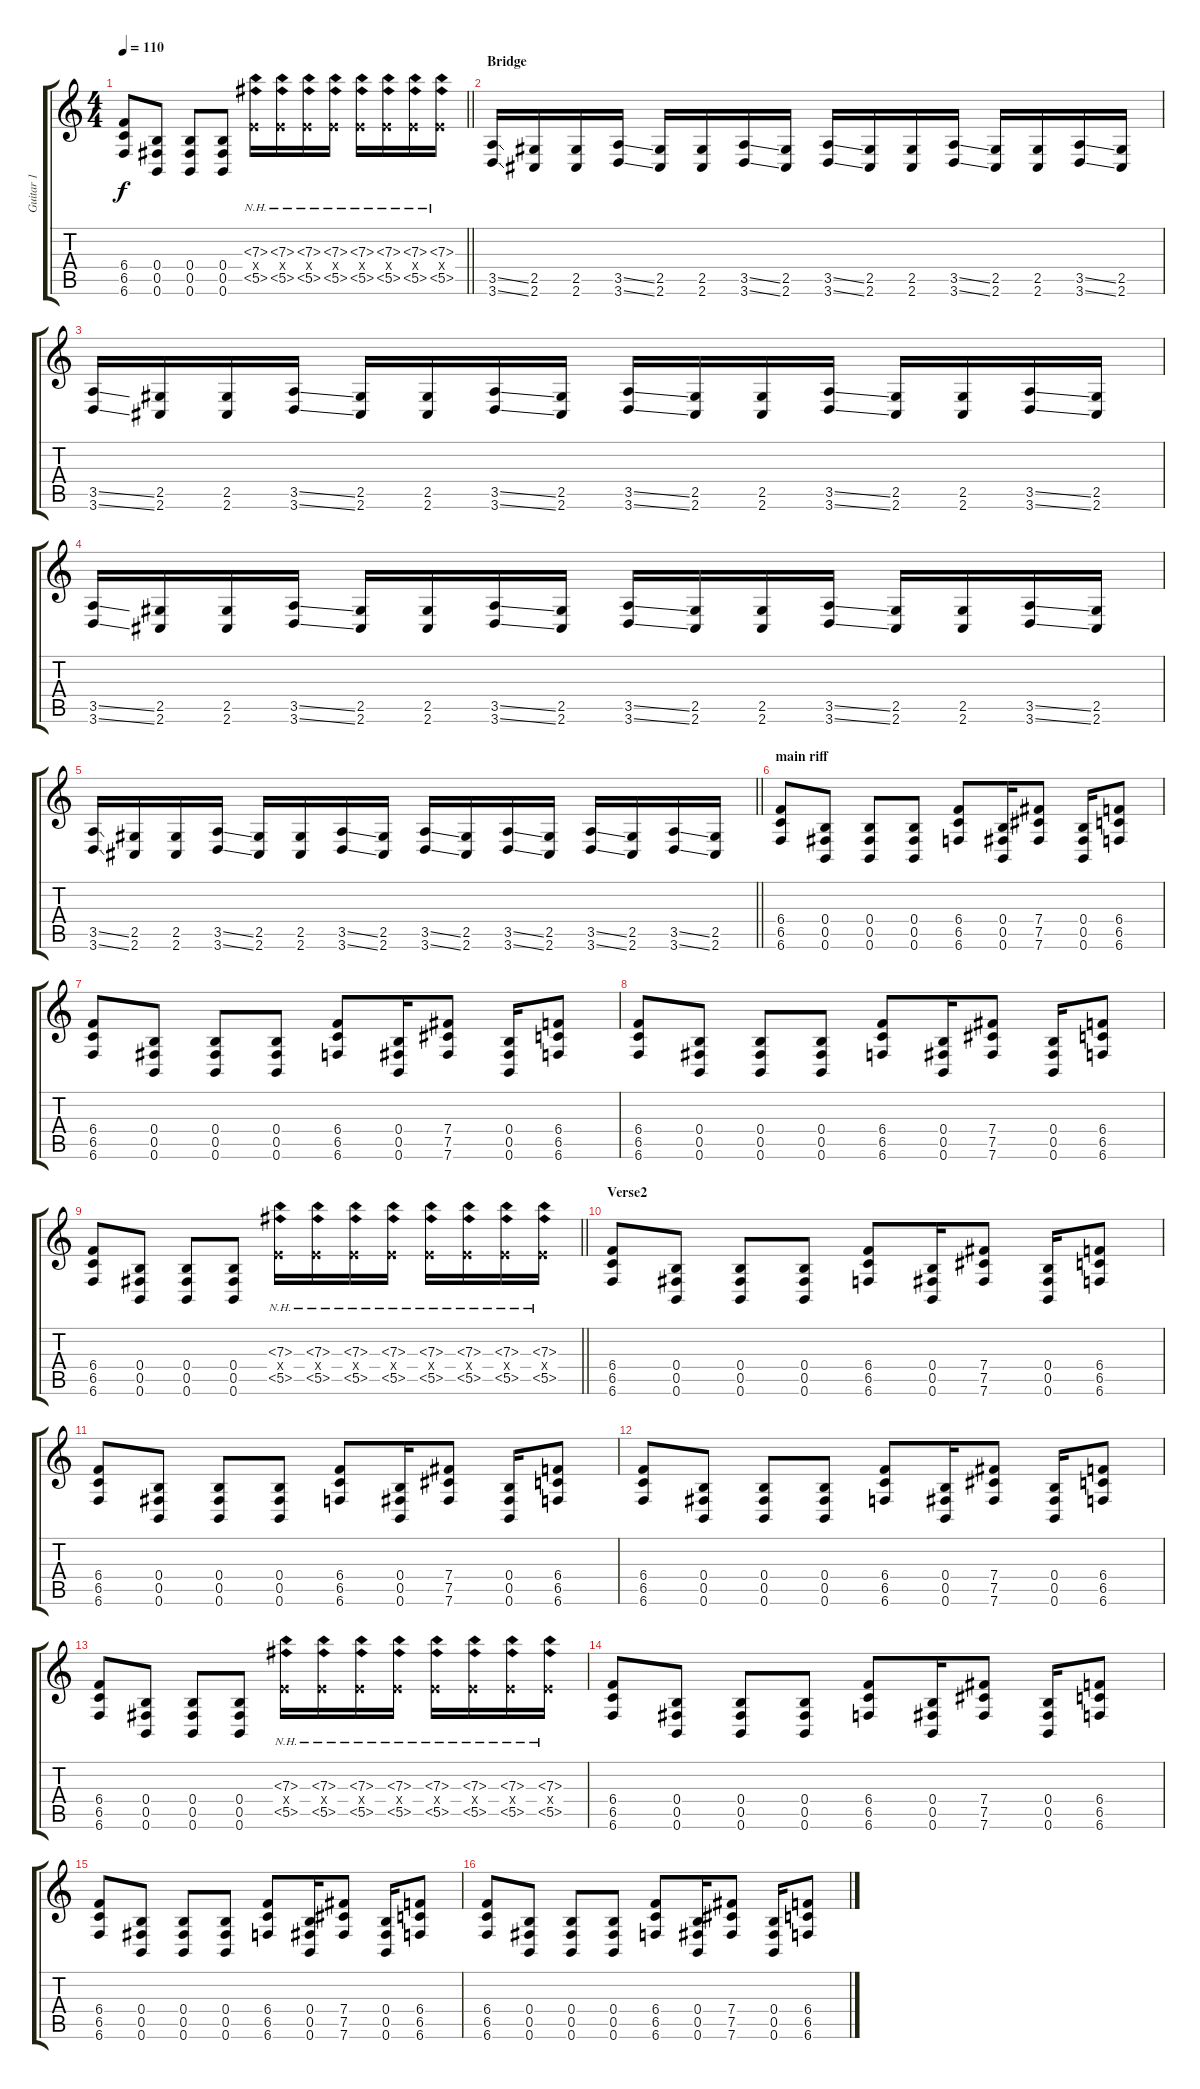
\track ("Guitar 1" "Guitar 1") {instrument distortionguitar}
\staff {score tabs}
\tuning (Db4 Ab3 E3 B2 Gb2 B1) {hide}
\ts (4 4)
\tempo 110
\clef g2
\barLineRight lightlight
\ks c
(6.4 6.5 6.6).8{dy f} (0.4 0.5 0.6).8 (0.4 0.5 0.6).8 (0.4 0.5 0.6).8 (7.3{nh} 5.4{x} 5.5{nh}).16 (7.3{nh} 5.4{x} 5.5{nh}).16 (7.3{nh} 5.4{x} 5.5{nh}).16 (7.3{nh} 5.4{x} 5.5{nh}).16 (7.3{nh} 5.4{x} 5.5{nh}).16 (7.3{nh} 5.4{x} 5.5{nh}).16 (7.3{nh} 5.4{x} 5.5{nh}).16 (7.3{nh} 5.4{x} 5.5{nh}).16 |
\section ("" "Bridge")
(3.5{ss} 3.6{ss}).16 (2.5 2.6).16 (2.5 2.6).16 (3.5{ss} 3.6{ss}).16 (2.5 2.6).16 (2.5 2.6).16 (3.5{ss} 3.6{ss}).16 (2.5 2.6).16 (3.5{ss} 3.6{ss}).16 (2.5 2.6).16 (2.5 2.6).16 (3.5{ss} 3.6{ss}).16 (2.5 2.6).16 (2.5 2.6).16 (3.5{ss} 3.6{ss}).16 (2.5 2.6).16 |
(3.5{ss} 3.6{ss}).16 (2.5 2.6).16 (2.5 2.6).16 (3.5{ss} 3.6{ss}).16 (2.5 2.6).16 (2.5 2.6).16 (3.5{ss} 3.6{ss}).16 (2.5 2.6).16 (3.5{ss} 3.6{ss}).16 (2.5 2.6).16 (2.5 2.6).16 (3.5{ss} 3.6{ss}).16 (2.5 2.6).16 (2.5 2.6).16 (3.5{ss} 3.6{ss}).16 (2.5 2.6).16 |
(3.5{ss} 3.6{ss}).16 (2.5 2.6).16 (2.5 2.6).16 (3.5{ss} 3.6{ss}).16 (2.5 2.6).16 (2.5 2.6).16 (3.5{ss} 3.6{ss}).16 (2.5 2.6).16 (3.5{ss} 3.6{ss}).16 (2.5 2.6).16 (2.5 2.6).16 (3.5{ss} 3.6{ss}).16 (2.5 2.6).16 (2.5 2.6).16 (3.5{ss} 3.6{ss}).16 (2.5 2.6).16 |
\barLineRight lightlight
(3.5{ss} 3.6{ss}).16 (2.5 2.6).16 (2.5 2.6).16 (3.5{ss} 3.6{ss}).16 (2.5 2.6).16 (2.5 2.6).16 (3.5{ss} 3.6{ss}).16 (2.5 2.6).16 (3.5{ss} 3.6{ss}).16 (2.5 2.6).16 (3.5{ss} 3.6{ss}).16 (2.5 2.6).16 (3.5{ss} 3.6{ss}).16 (2.5 2.6).16 (3.5{ss} 3.6{ss}).16 (2.5 2.6).16 |
\section ("" "main riff")
(6.4 6.5 6.6).8 (0.4 0.5 0.6).8 (0.4 0.5 0.6).8 (0.4 0.5 0.6).8 (6.4 6.5 6.6).8 (0.4 0.5 0.6).16 (7.4 7.5 7.6).8 (0.4 0.5 0.6).16 (6.4 6.5 6.6).8 |
(6.4 6.5 6.6).8 (0.4 0.5 0.6).8 (0.4 0.5 0.6).8 (0.4 0.5 0.6).8 (6.4 6.5 6.6).8 (0.4 0.5 0.6).16 (7.4 7.5 7.6).8 (0.4 0.5 0.6).16 (6.4 6.5 6.6).8 |
(6.4 6.5 6.6).8 (0.4 0.5 0.6).8 (0.4 0.5 0.6).8 (0.4 0.5 0.6).8 (6.4 6.5 6.6).8 (0.4 0.5 0.6).16 (7.4 7.5 7.6).8 (0.4 0.5 0.6).16 (6.4 6.5 6.6).8 |
\barLineRight lightlight
(6.4 6.5 6.6).8 (0.4 0.5 0.6).8 (0.4 0.5 0.6).8 (0.4 0.5 0.6).8 (7.3{nh} 5.4{x} 5.5{nh}).16 (7.3{nh} 5.4{x} 5.5{nh}).16 (7.3{nh} 5.4{x} 5.5{nh}).16 (7.3{nh} 5.4{x} 5.5{nh}).16 (7.3{nh} 5.4{x} 5.5{nh}).16 (7.3{nh} 5.4{x} 5.5{nh}).16 (7.3{nh} 5.4{x} 5.5{nh}).16 (7.3{nh} 5.4{x} 5.5{nh}).16 |
\section ("" "Verse2")
(6.4 6.5 6.6).8 (0.4 0.5 0.6).8 (0.4 0.5 0.6).8 (0.4 0.5 0.6).8 (6.4 6.5 6.6).8 (0.4 0.5 0.6).16 (7.4 7.5 7.6).8 (0.4 0.5 0.6).16 (6.4 6.5 6.6).8 |
(6.4 6.5 6.6).8 (0.4 0.5 0.6).8 (0.4 0.5 0.6).8 (0.4 0.5 0.6).8 (6.4 6.5 6.6).8 (0.4 0.5 0.6).16 (7.4 7.5 7.6).8 (0.4 0.5 0.6).16 (6.4 6.5 6.6).8 |
(6.4 6.5 6.6).8 (0.4 0.5 0.6).8 (0.4 0.5 0.6).8 (0.4 0.5 0.6).8 (6.4 6.5 6.6).8 (0.4 0.5 0.6).16 (7.4 7.5 7.6).8 (0.4 0.5 0.6).16 (6.4 6.5 6.6).8 |
(6.4 6.5 6.6).8 (0.4 0.5 0.6).8 (0.4 0.5 0.6).8 (0.4 0.5 0.6).8 (7.3{nh} 5.4{x} 5.5{nh}).16 (7.3{nh} 5.4{x} 5.5{nh}).16 (7.3{nh} 5.4{x} 5.5{nh}).16 (7.3{nh} 5.4{x} 5.5{nh}).16 (7.3{nh} 5.4{x} 5.5{nh}).16 (7.3{nh} 5.4{x} 5.5{nh}).16 (7.3{nh} 5.4{x} 5.5{nh}).16 (7.3{nh} 5.4{x} 5.5{nh}).16 |
(6.4 6.5 6.6).8 (0.4 0.5 0.6).8 (0.4 0.5 0.6).8 (0.4 0.5 0.6).8 (6.4 6.5 6.6).8 (0.4 0.5 0.6).16 (7.4 7.5 7.6).8 (0.4 0.5 0.6).16 (6.4 6.5 6.6).8 |
(6.4 6.5 6.6).8 (0.4 0.5 0.6).8 (0.4 0.5 0.6).8 (0.4 0.5 0.6).8 (6.4 6.5 6.6).8 (0.4 0.5 0.6).16 (7.4 7.5 7.6).8 (0.4 0.5 0.6).16 (6.4 6.5 6.6).8 |
(6.4 6.5 6.6).8 (0.4 0.5 0.6).8 (0.4 0.5 0.6).8 (0.4 0.5 0.6).8 (6.4 6.5 6.6).8 (0.4 0.5 0.6).16 (7.4 7.5 7.6).8 (0.4 0.5 0.6).16 (6.4 6.5 6.6).8
